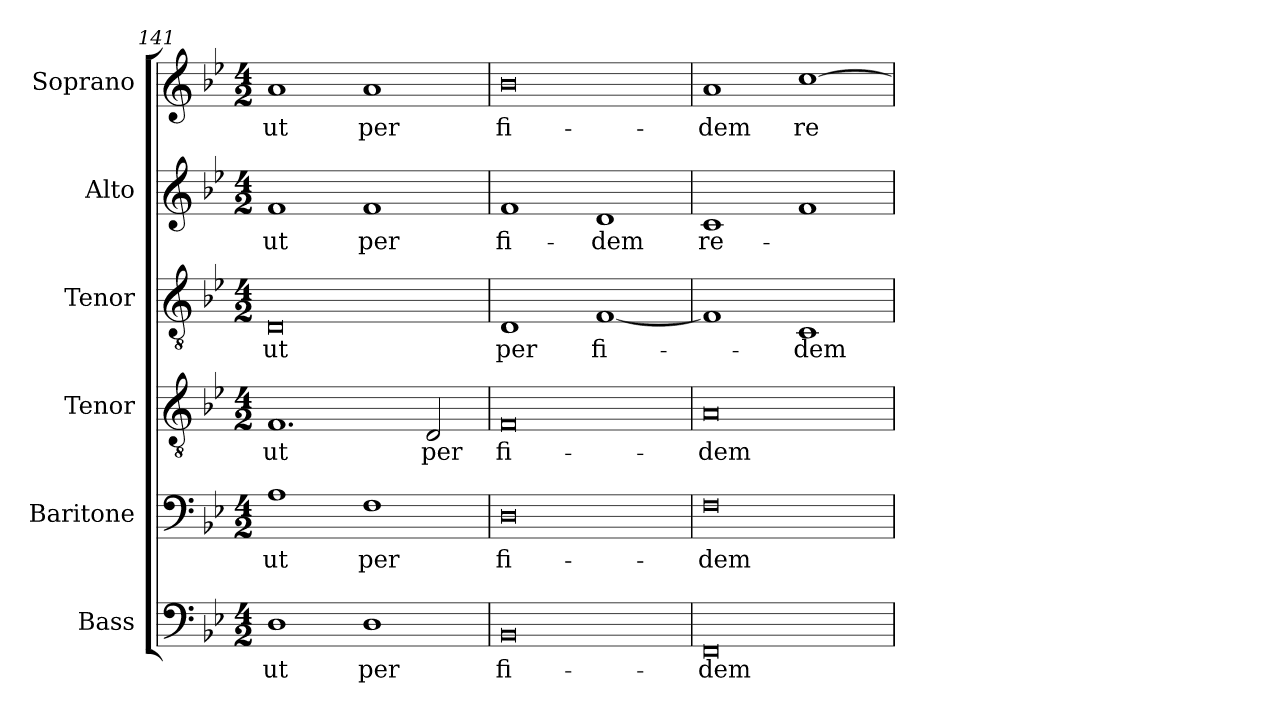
**kern	**text	**kern	**text	**kern	**text	**kern	**text	**kern	**text	**kern	**text
*part6	*part6	*part5	*part5	*part4	*part4	*part3	*part3	*part2	*part2	*part1	*part1
*staff6	*staff6	*staff5	*staff5	*staff4	*staff4	*staff3	*staff3	*staff2	*staff2	*staff1	*staff1
*I"Bass	*	*I"Baritone	*	*I"Tenor	*	*I"Tenor	*	*I"Alto	*	*I"Soprano	*
*I'B.	*	*I'Bar.	*	*I'T2.	*	*I'T1.	*	*I'A.	*	*I'S.	*
!!LO:LB:g=z
*clefF4	*	*clefF4	*	*clefGv2	*	*clefGv2	*	*clefG2	*	*clefG2	*
*	*	*	*	*ITrd7c12	*	*	*	*	*	*	*
*k[b-e-]	*	*k[b-e-]	*	*k[b-e-]	*	*k[b-e-]	*	*k[b-e-]	*	*k[b-e-]	*
*B-:	*	*B-:	*	*B-:	*	*B-:	*	*B-:	*	*B-:	*
*M4/2	*	*M4/2	*	*M4/2	*	*M4/2	*	*M4/2	*	*M4/2	*
=141	=141	=141	=141	=141	=141	=141	=141	=141	=141	=141	=141
!	!LO:LY:b:color=#000000	!	!	!	!	!	!	!	!	!	!
!	!	!	!LO:LY:b:color=#000000	!	!	!	!	!	!	!	!
!	!	!	!	!	!LO:LY:b:color=#000000	!	!	!	!	!	!
!	!	!	!	!	!	!	!LO:LY:b:color=#000000	!	!	!	!
!	!	!	!	!	!	!	!	!	!LO:LY:b:color=#000000	!	!
!	!	!	!	!	!	!	!	!	!	!	!LO:LY:b:color=#000000
1Di	ut	1Ai	ut	1.FFi	ut	0Di	ut	1fi	ut	1ai	ut
!	!LO:LY:b:color=#000000	!	!	!	!	!	!	!	!	!	!
!	!	!	!LO:LY:b:color=#000000	!	!	!	!	!	!	!	!
!	!	!	!	!	!	!	!	!	!LO:LY:b:color=#000000	!	!
!	!	!	!	!	!	!	!	!	!	!	!LO:LY:b:color=#000000
1Di	per	1Fi	per	.	.	.	.	1fi	per	1ai	per
!	!	!	!	!	!LO:LY:b:color=#000000	!	!	!	!	!	!
.	.	.	.	2DDi/	per	.	.	.	.	.	.
=142	=142	=142	=142	=142	=142	=142	=142	=142	=142	=142	=142
!	!LO:LY:b:color=#000000	!	!	!	!	!	!	!	!	!	!
!	!	!	!LO:LY:b:color=#000000	!	!	!	!	!	!	!	!
!	!	!	!	!	!LO:LY:b:color=#000000	!	!	!	!	!	!
!	!	!	!	!	!	!	!LO:LY:b:color=#000000	!	!	!	!
!	!	!	!	!	!	!	!	!	!LO:LY:b:color=#000000	!	!
!	!	!	!	!	!	!	!	!	!	!	!LO:LY:b:color=#000000
0BB-i	fi-	0Di	fi-	0FFi	fi-	1Di	per	1fi	fi-	0b-i	fi-
!	!	!	!	!	!	!	!LO:LY:b:color=#000000	!	!	!	!
!	!	!	!	!	!	!	!	!	!LO:LY:b:color=#000000	!	!
.	.	.	.	.	.	[1Fi	fi-	1di	-dem	.	.
=143	=143	=143	=143	=143	=143	=143	=143	=143	=143	=143	=143
!	!LO:LY:b:color=#000000	!	!	!	!	!	!	!	!	!	!
!	!	!	!LO:LY:b:color=#000000	!	!	!	!	!	!	!	!
!	!	!	!	!	!LO:LY:b:color=#000000	!	!	!	!	!	!
!	!	!	!	!	!	!	!	!	!LO:LY:b:color=#000000	!	!
!	!	!	!	!	!	!	!	!	!	!	!LO:LY:b:color=#000000
0FFi	-dem	0Fi	-dem	0AAi	-dem	1Fi]	.	1ci	re-	1ai	-dem
!	!	!	!	!	!	!	!LO:LY:b:color=#000000	!	!	!	!
!	!	!	!	!	!	!	!	!	!	!	!LO:LY:b:color=#000000
.	.	.	.	.	.	1Ci	-dem	1fi	.	[1cci	re-
=	=	=	=	=	=	=	=	=	=	=	=
*-	*-	*-	*-	*-	*-	*-	*-	*-	*-	*-	*-
